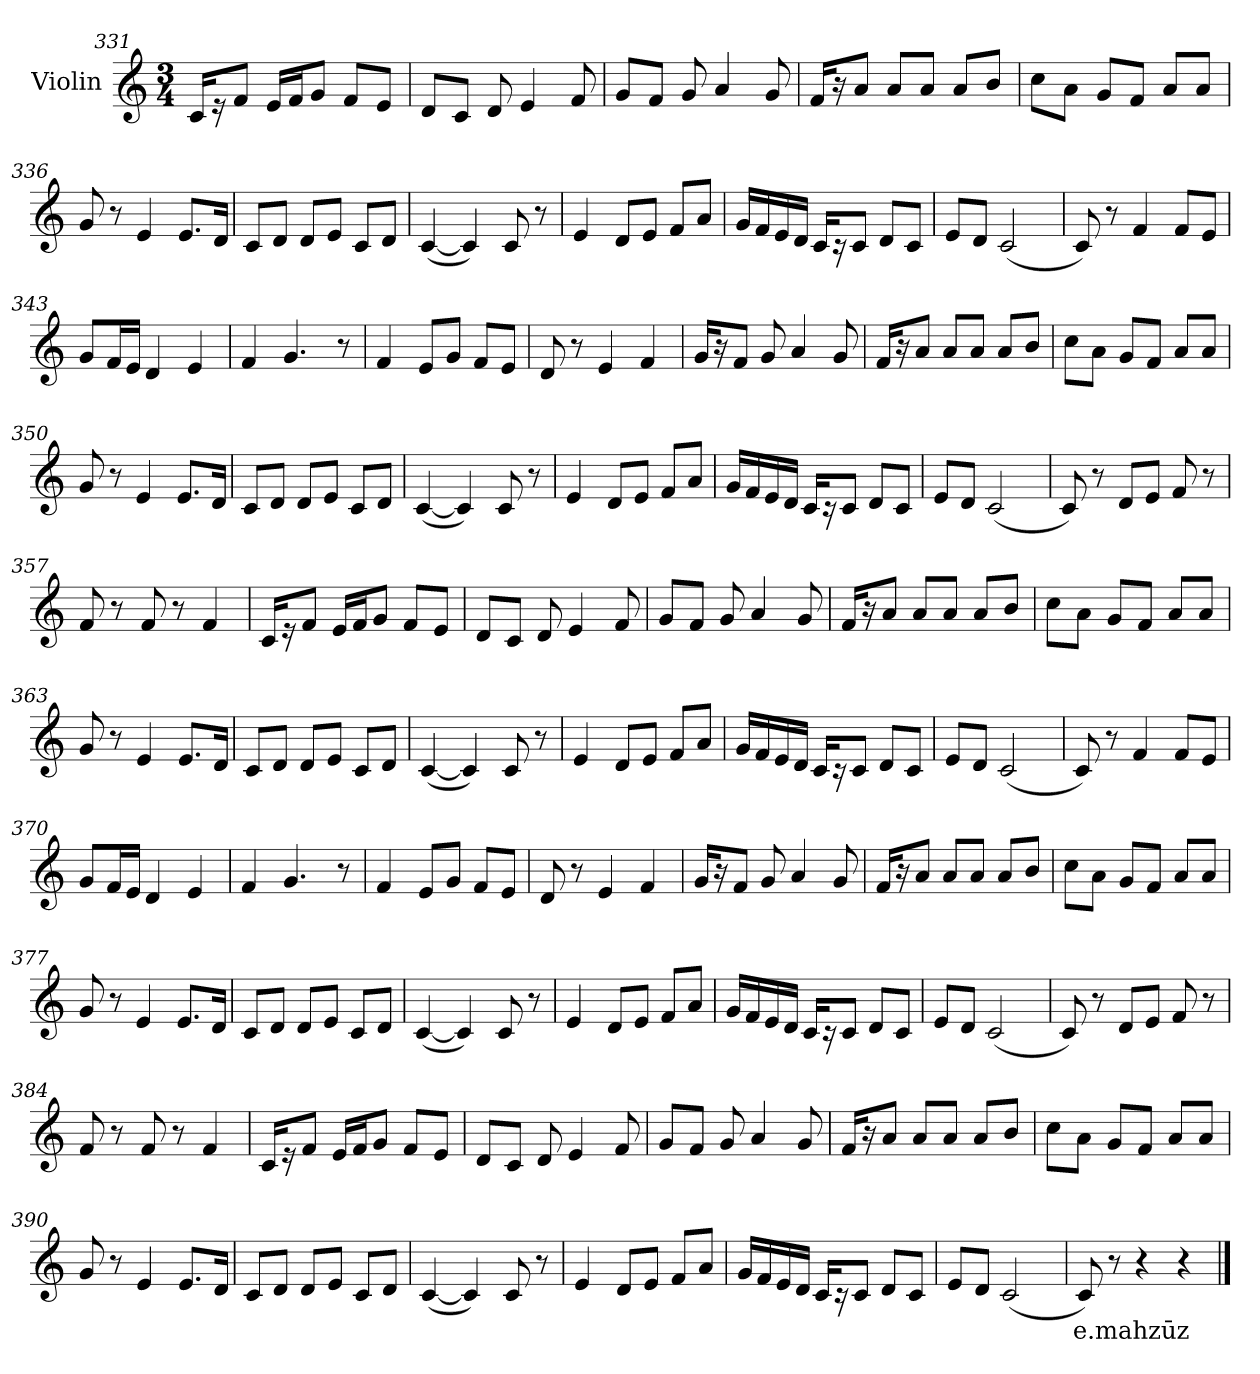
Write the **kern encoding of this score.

**kern	**text
*part1	*part1
*staff1	*staff1
*I"Violin	*
!!LO:LB:g=z
*clefG2	*
*k[]	*
*M3/4	*
=331	=331
16c/KL	.
16r	.
8f/J	.
16e/LL	.
16f/J	.
8g/J	.
8f/L	.
8e/J	.
=332	=332
8d/L	.
8c/J	.
8d/	.
4e/	.
8f/	.
=333	=333
8g/L	.
8f/J	.
8g/	.
4a/	.
8g/	.
=334	=334
16f/KL	.
16r	.
8a/J	.
8a/L	.
8a/J	.
8a/L	.
8b/J	.
=335	=335
8cc\L	.
8a\J	.
8g/L	.
8f/J	.
8a/L	.
8a/J	.
=336	=336
8g/	.
8r	.
4e/	.
8.e/L	.
16d/Jk	.
!!LO:PB:g=z
=337	=337
8c/L	.
8d/J	.
8d/L	.
8e/J	.
8c/L	.
8d/J	.
=338	=338
(<[4c/	.
4c/])	.
8c/	.
8r	.
=339	=339
4e/	.
8d/L	.
8e/J	.
8f/L	.
8a/J	.
=340	=340
16g/LL	.
16f/	.
16e/	.
16d/JJ	.
16c/KL	.
16r	.
8c/J	.
8d/L	.
8c/J	.
=341	=341
8e/L	.
8d/J	.
(<2c/	.
=342	=342
8c/)	.
8r	.
4f/	.
8f/L	.
8e/J	.
!!LO:LB:g=z
=343	=343
8g/L	.
16f/L	.
16e/JJ	.
4d/	.
4e/	.
=344	=344
4f/	.
4.g/	.
8r	.
=345	=345
4f/	.
8e/L	.
8g/J	.
8f/L	.
8e/J	.
=346	=346
8d/	.
8r	.
4e/	.
4f/	.
=347	=347
16g/KL	.
16r	.
8f/J	.
8g/	.
4a/	.
8g/	.
=348	=348
16f/KL	.
16r	.
8a/J	.
8a/L	.
8a/J	.
8a/L	.
8b/J	.
!!LO:LB:g=z
=349	=349
8cc\L	.
8a\J	.
8g/L	.
8f/J	.
8a/L	.
8a/J	.
=350	=350
8g/	.
8r	.
4e/	.
8.e/L	.
16d/Jk	.
=351	=351
8c/L	.
8d/J	.
8d/L	.
8e/J	.
8c/L	.
8d/J	.
=352	=352
(<[4c/	.
4c/])	.
8c/	.
8r	.
=353	=353
4e/	.
8d/L	.
8e/J	.
8f/L	.
8a/J	.
=354	=354
16g/LL	.
16f/	.
16e/	.
16d/JJ	.
16c/KL	.
16r	.
8c/J	.
8d/L	.
8c/J	.
!!LO:LB:g=z
=355	=355
8e/L	.
8d/J	.
(<2c/	.
=356	=356
8c/)	.
8r	.
8d/L	.
8e/J	.
8f/	.
8r	.
=357	=357
8f/	.
8r	.
8f/	.
8r	.
4f/	.
=358	=358
16c/KL	.
16r	.
8f/J	.
16e/LL	.
16f/J	.
8g/J	.
8f/L	.
8e/J	.
=359	=359
8d/L	.
8c/J	.
8d/	.
4e/	.
8f/	.
=360	=360
8g/L	.
8f/J	.
8g/	.
4a/	.
8g/	.
!!LO:LB:g=z
=361	=361
16f/KL	.
16r	.
8a/J	.
8a/L	.
8a/J	.
8a/L	.
8b/J	.
=362	=362
8cc\L	.
8a\J	.
8g/L	.
8f/J	.
8a/L	.
8a/J	.
=363	=363
8g/	.
8r	.
4e/	.
8.e/L	.
16d/Jk	.
=364	=364
8c/L	.
8d/J	.
8d/L	.
8e/J	.
8c/L	.
8d/J	.
=365	=365
(<[4c/	.
4c/])	.
8c/	.
8r	.
=366	=366
4e/	.
8d/L	.
8e/J	.
8f/L	.
8a/J	.
!!LO:LB:g=z
=367	=367
16g/LL	.
16f/	.
16e/	.
16d/JJ	.
16c/KL	.
16r	.
8c/J	.
8d/L	.
8c/J	.
=368	=368
8e/L	.
8d/J	.
(<2c/	.
=369	=369
8c/)	.
8r	.
4f/	.
8f/L	.
8e/J	.
=370	=370
8g/L	.
16f/L	.
16e/JJ	.
4d/	.
4e/	.
=371	=371
4f/	.
4.g/	.
8r	.
=372	=372
4f/	.
8e/L	.
8g/J	.
8f/L	.
8e/J	.
!!LO:LB:g=z
=373	=373
8d/	.
8r	.
4e/	.
4f/	.
=374	=374
16g/KL	.
16r	.
8f/J	.
8g/	.
4a/	.
8g/	.
=375	=375
16f/KL	.
16r	.
8a/J	.
8a/L	.
8a/J	.
8a/L	.
8b/J	.
=376	=376
8cc\L	.
8a\J	.
8g/L	.
8f/J	.
8a/L	.
8a/J	.
=377	=377
8g/	.
8r	.
4e/	.
8.e/L	.
16d/Jk	.
=378	=378
8c/L	.
8d/J	.
8d/L	.
8e/J	.
8c/L	.
8d/J	.
!!LO:LB:g=z
=379	=379
(<[4c/	.
4c/])	.
8c/	.
8r	.
=380	=380
4e/	.
8d/L	.
8e/J	.
8f/L	.
8a/J	.
=381	=381
16g/LL	.
16f/	.
16e/	.
16d/JJ	.
16c/KL	.
16r	.
8c/J	.
8d/L	.
8c/J	.
=382	=382
8e/L	.
8d/J	.
(<2c/	.
=383	=383
8c/)	.
8r	.
8d/L	.
8e/J	.
8f/	.
8r	.
=384	=384
8f/	.
8r	.
8f/	.
8r	.
4f/	.
!!LO:PB:g=z
=385	=385
16c/KL	.
16r	.
8f/J	.
16e/LL	.
16f/J	.
8g/J	.
8f/L	.
8e/J	.
=386	=386
8d/L	.
8c/J	.
8d/	.
4e/	.
8f/	.
=387	=387
8g/L	.
8f/J	.
8g/	.
4a/	.
8g/	.
=388	=388
16f/KL	.
16r	.
8a/J	.
8a/L	.
8a/J	.
8a/L	.
8b/J	.
=389	=389
8cc\L	.
8a\J	.
8g/L	.
8f/J	.
8a/L	.
8a/J	.
=390	=390
8g/	.
8r	.
4e/	.
8.e/L	.
16d/Jk	.
!!LO:LB:g=z
=391	=391
8c/L	.
8d/J	.
8d/L	.
8e/J	.
8c/L	.
8d/J	.
=392	=392
(<[4c/	.
4c/])	.
8c/	.
8r	.
=393	=393
4e/	.
8d/L	.
8e/J	.
8f/L	.
8a/J	.
=394	=394
16g/LL	.
16f/	.
16e/	.
16d/JJ	.
16c/KL	.
16r	.
8c/J	.
8d/L	.
8c/J	.
=395	=395
8e/L	.
8d/J	.
(<2c/	.
=396	=396
!	!LO:LY:b
8c/)	e.mahzūz
8r	.
4r	.
4r	.
==	==
*-	*-
